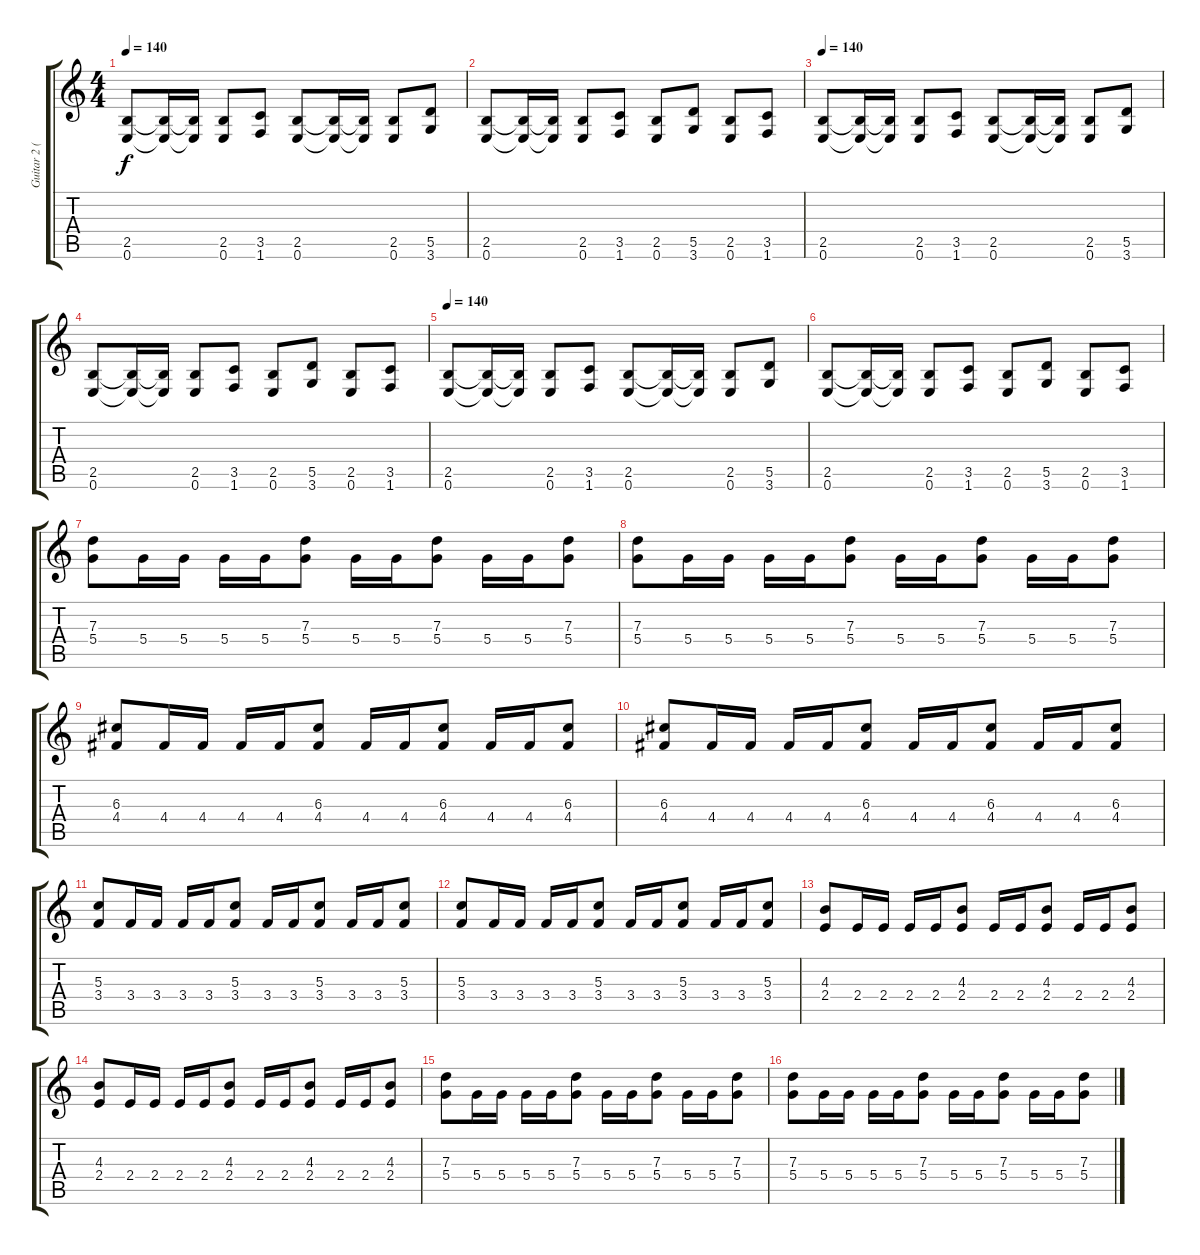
\track ("Guitar 2 (Tommy Eriksson)" "Guitar 2 (") {instrument distortionguitar}
\staff {score tabs}
\tuning (E4 B3 G3 D3 A2 E2) {hide}
\ts (4 4)
\tempo 140
\clef g2
\ks c
(2.5 0.6).8{dy f} (2.5{t} 0.6{t}).16 (2.5{t} 0.6{t}).16 (2.5 0.6).8 (3.5 1.6).8 (2.5 0.6).8 (2.5{t} 0.6{t}).16 (2.5{t} 0.6{t}).16 (2.5 0.6).8 (5.5 3.6).8 |
(2.5 0.6).8 (2.5{t} 0.6{t}).16 (2.5{t} 0.6{t}).16 (2.5 0.6).8 (3.5 1.6).8 (2.5 0.6).8 (5.5 3.6).8 (2.5 0.6).8 (3.5 1.6).8 |
\tempo 140
(2.5 0.6).8 (2.5{t} 0.6{t}).16 (2.5{t} 0.6{t}).16 (2.5 0.6).8 (3.5 1.6).8 (2.5 0.6).8 (2.5{t} 0.6{t}).16 (2.5{t} 0.6{t}).16 (2.5 0.6).8 (5.5 3.6).8 |
(2.5 0.6).8 (2.5{t} 0.6{t}).16 (2.5{t} 0.6{t}).16 (2.5 0.6).8 (3.5 1.6).8 (2.5 0.6).8 (5.5 3.6).8 (2.5 0.6).8 (3.5 1.6).8 |
\tempo 140
(2.5 0.6).8 (2.5{t} 0.6{t}).16 (2.5{t} 0.6{t}).16 (2.5 0.6).8 (3.5 1.6).8 (2.5 0.6).8 (2.5{t} 0.6{t}).16 (2.5{t} 0.6{t}).16 (2.5 0.6).8 (5.5 3.6).8 |
(2.5 0.6).8 (2.5{t} 0.6{t}).16 (2.5{t} 0.6{t}).16 (2.5 0.6).8 (3.5 1.6).8 (2.5 0.6).8 (5.5 3.6).8 (2.5 0.6).8 (3.5 1.6).8 |
(7.3 5.4).8 5.4.16 5.4.16 5.4.16 5.4.16 (7.3 5.4).8 5.4.16 5.4.16 (7.3 5.4).8 5.4.16 5.4.16 (7.3 5.4).8 |
(7.3 5.4).8 5.4.16 5.4.16 5.4.16 5.4.16 (7.3 5.4).8 5.4.16 5.4.16 (7.3 5.4).8 5.4.16 5.4.16 (7.3 5.4).8 |
(6.3 4.4).8 4.4.16 4.4.16 4.4.16 4.4.16 (6.3 4.4).8 4.4.16 4.4.16 (6.3 4.4).8 4.4.16 4.4.16 (6.3 4.4).8 |
(6.3 4.4).8 4.4.16 4.4.16 4.4.16 4.4.16 (6.3 4.4).8 4.4.16 4.4.16 (6.3 4.4).8 4.4.16 4.4.16 (6.3 4.4).8 |
(5.3 3.4).8 3.4.16 3.4.16 3.4.16 3.4.16 (5.3 3.4).8 3.4.16 3.4.16 (5.3 3.4).8 3.4.16 3.4.16 (5.3 3.4).8 |
(5.3 3.4).8 3.4.16 3.4.16 3.4.16 3.4.16 (5.3 3.4).8 3.4.16 3.4.16 (5.3 3.4).8 3.4.16 3.4.16 (5.3 3.4).8 |
(4.3 2.4).8 2.4.16 2.4.16 2.4.16 2.4.16 (4.3 2.4).8 2.4.16 2.4.16 (4.3 2.4).8 2.4.16 2.4.16 (4.3 2.4).8 |
(4.3 2.4).8 2.4.16 2.4.16 2.4.16 2.4.16 (4.3 2.4).8 2.4.16 2.4.16 (4.3 2.4).8 2.4.16 2.4.16 (4.3 2.4).8 |
(7.3 5.4).8 5.4.16 5.4.16 5.4.16 5.4.16 (7.3 5.4).8 5.4.16 5.4.16 (7.3 5.4).8 5.4.16 5.4.16 (7.3 5.4).8 |
(7.3 5.4).8 5.4.16 5.4.16 5.4.16 5.4.16 (7.3 5.4).8 5.4.16 5.4.16 (7.3 5.4).8 5.4.16 5.4.16 (7.3 5.4).8
